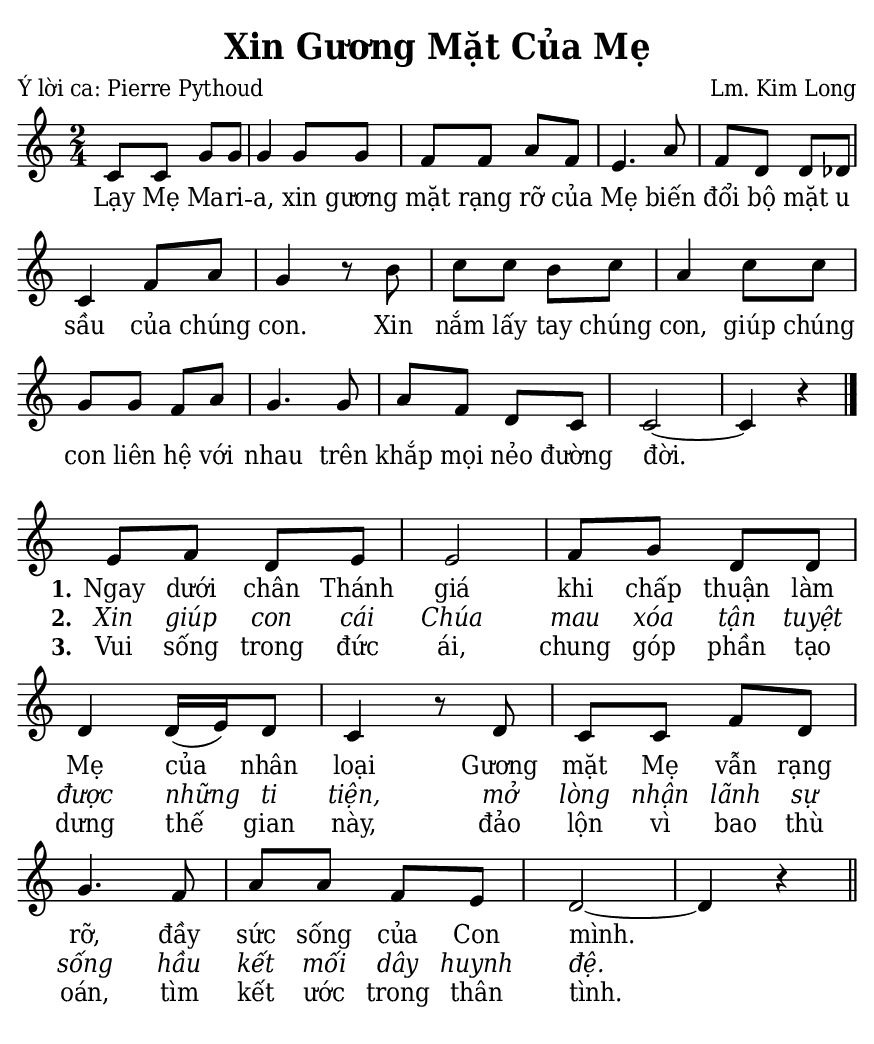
% Cài đặt chung
\version "2.24.3"
\include "english.ly"

\header {
  title = "Xin Gương Mặt Của Mẹ"
  poet = "Ý lời ca: Pierre Pythoud"
  composer = "Lm. Kim Long"
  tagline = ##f
}

% Nhạc
nhacPhanMot = \relative c' {
  \key c \major
  \time 2/4
  c8 c g' g |
  g4 g8 g |
  f f a f |
  e4. a8 |
  f d d df |
  c4 f8 a |
  g4 r8 b |
  c c b c |
  a4 c8 c |
  g g f a |
  g4. g8 |
  a f d c |
  c2 ~ |
  c4 r \bar "|."
}

nhacPhanHai = \relative c' {
  \key c \major
  \time 2/4
  e8 f d e |
  e2 |
  f8 g d d |
  d4 d16 (e) d8 |
  c4 r8 d |
  c c f d |
  g4. f8 |
  a a f e |
  d2 ~ |
  d4 r \bar "||"
}

% Lời
loiPhanMot = \lyricmode {
  Lạy Mẹ Ma -- ri -- a, xin gương mặt rạng rỡ của Mẹ
  biến đổi bộ mặt u sầu của chúng con.
  Xin nắm lấy tay chúng con, giúp chúng con liên hệ với nhau
  trên khắp mọi nẻo đường đời.
}

loiPhanHai = \lyricmode {
  <<
    {
      \set stanza = "1."
      Ngay dưới chân Thánh giá khi chấp thuận làm Mẹ của nhân loại
      Gương mặt Mẹ vẫn rạng rỡ,
      đầy sức sống của Con mình.
    }
    \new Lyrics {
	    \set associatedVoice = "beSop"
	    \set stanza = "2."
      \override Lyrics.LyricText.font-shape = #'italic
      Xin giúp con cái Chúa mau xóa tận tuyệt được những ti tiện,
      mở lòng nhận lãnh sự sống hầu kết mối dây huynh đệ.
    }
    \new Lyrics {
	    \set associatedVoice = "beSop"
	    \set stanza = "3."
      Vui sống trong đức ái, chung góp phần tạo dưng thế gian này,
      đảo lộn vì bao thù oán, tìm kết ước trong thân tình.
    }
  >>
}

% Dàn trang
\paper {
  #(set-paper-size "a5")
  top-margin = 3\mm
  bottom-margin = 3\mm
  left-margin = 3\mm
  right-margin = 3\mm
  indent = #0
  #(define fonts
	 (make-pango-font-tree "Deja Vu Serif Condensed"
	 		       "Deja Vu Serif Condensed"
			       "Deja Vu Serif Condensed"
			       (/ 20 20)))
  print-page-number = ##f
}

\score {
  <<
    \new Staff <<
        \clef treble
        \new Voice = beSop {
          \nhacPhanMot
        }
      \new Lyrics \lyricsto beSop \loiPhanMot
    >>
  >>
  \layout {
    \override Lyrics.LyricSpace.minimum-distance = #0.7
    \override Score.BarNumber.break-visibility = ##(#f #f #f)
    \override Score.SpacingSpanner.uniform-stretching = ##t
    ragged-last = ##f
  }
}

\score {
  <<
    \new Staff <<
        \clef treble
        \new Voice = beSop {
          \nhacPhanHai
        }
      \new Lyrics \lyricsto beSop \loiPhanHai
    >>
  >>
  \layout {
    \override Staff.TimeSignature.transparent = ##t
    \override Lyrics.LyricSpace.minimum-distance = #2
    \override Score.BarNumber.break-visibility = ##(#f #f #f)
    \override Score.SpacingSpanner.uniform-stretching = ##t
    ragged-last = ##f
  }
}
